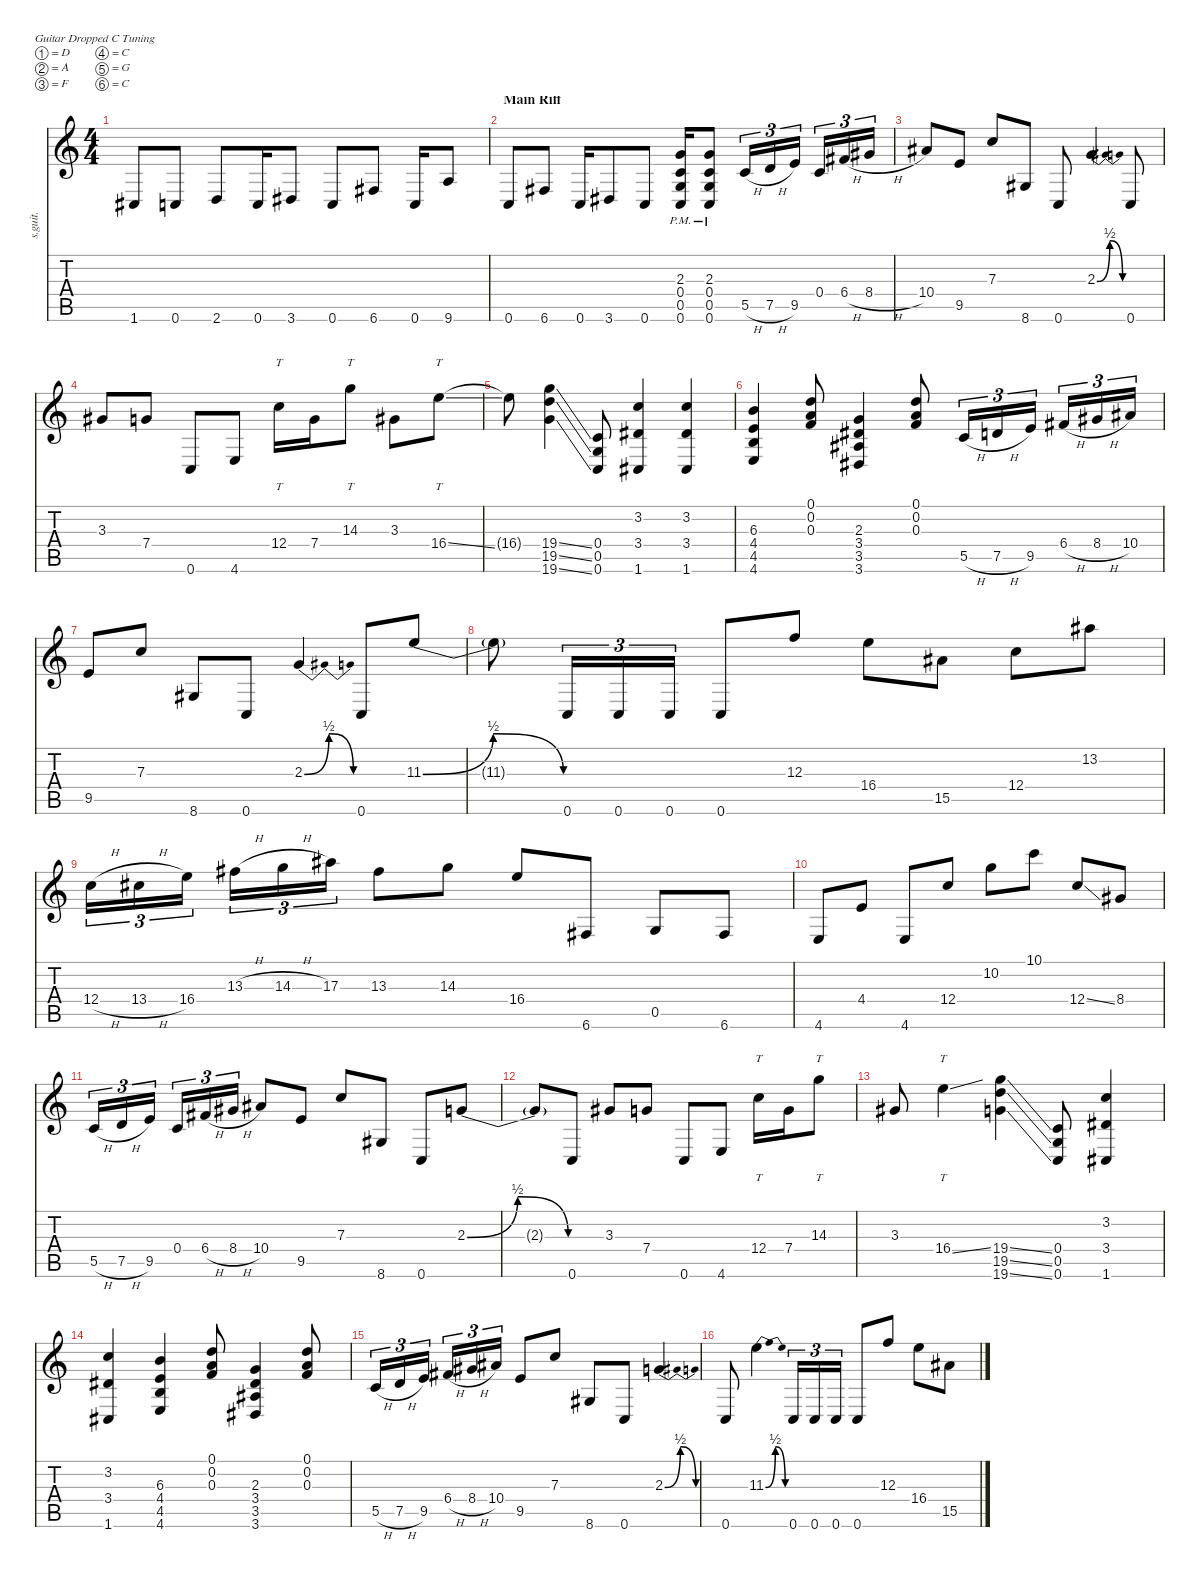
\defaultSystemsLayout 4
\hideDynamics
\bracketExtendMode nobrackets
\track ("Rhythm Main" "s.guit.") {instrument distortionguitar}
\staff {score tabs}
\tuning (D4 A3 F3 C3 G2 C2)
\ts (4 4)
\tempo (135 hide)
\clef g2
\ks c
1.6{acc #}.8{dy f} 0.6.8 2.6.8 0.6.16 3.6{acc #}.8 0.6.8 6.6{acc #}.8 0.6.16 9.6.8 |
\section ("" "Main Riff")
0.6.8 6.6{acc #}.8 0.6.16 3.6{acc #}.8 0.6.8 (2.3{pm} 0.4{pm} 0.5{pm} 0.6{pm}).16 (2.3{pm} 0.4{pm} 0.5{pm} 0.6{pm}).8 5.5{h}.16{tu (3 2)} 7.5{h}.16{tu (3 2)} 9.5.16{tu (3 2)} 0.4.16{tu (3 2)} 6.4{h acc #}.16{tu (3 2)} 8.4{h acc #}.16{tu (3 2)} |
10.4{acc #}.8 9.5.8 7.3.8 8.6{acc #}.8 0.6.8 2.3{be (bendrelease 0 0 30 2 30 2 60 0)}.4 0.6.8 |
3.3{acc #}.8 7.4.8 0.6.8 4.6.8 12.4.16{tt} 7.4.16 14.3.8{tt} 3.3{acc #}.8 16.4{ss}.8{tt} |
16.4{t}.8 (19.4{ss} 19.5{ss} 19.6{ss}).4 (0.4 0.5 0.6).8 (3.2 3.4{acc #} 1.6{acc #}).4 (3.2 3.4{acc #} 1.6{acc #}).4 |
(6.3 4.4 4.5 4.6).4 (0.1 0.2 0.3).8 (2.3 3.4{acc #} 3.5{acc #} 3.6{acc #}).4 (0.1 0.2 0.3).8 5.5{h}.16{tu (3 2)} 7.5{h}.16{tu (3 2)} 9.5.16{tu (3 2)} 6.4{h acc #}.16{tu (3 2)} 8.4{h acc #}.16{tu (3 2)} 10.4{acc #}.16{tu (3 2)} |
9.5.8 7.3.8 8.6{acc #}.8 0.6.8 2.3{be (bendrelease 0 0 30 2 30 2 60 0)}.4 0.6.8 11.3{be (bendrelease 0 0 30 2 30 2 60 0)}.8 |
11.3{t}.8 0.6.16{tu (3 2)} 0.6.16{tu (3 2)} 0.6.16{tu (3 2)} 0.6.8 12.3.8 16.4.8 15.5{acc #}.8 12.4.8 13.2{acc #}.8 |
12.4{h}.16{tu (3 2)} 13.4{h acc #}.16{tu (3 2)} 16.4.16{tu (3 2)} 13.3{h acc #}.16{tu (3 2)} 14.3{h}.16{tu (3 2)} 17.3{acc #}.16{tu (3 2)} 13.3{acc #}.8 14.3.8 16.4.8 6.6{acc #}.8 0.5.8 6.6{acc #}.8 |
4.6.8 4.4.8 4.6.8 12.4.8 10.2.8 10.1.8 12.4{ss}.8 8.4{acc #}.8 |
5.5{h}.16{tu (3 2)} 7.5{h}.16{tu (3 2)} 9.5.16{tu (3 2)} 0.4.16{tu (3 2)} 6.4{h acc #}.16{tu (3 2)} 8.4{h acc #}.16{tu (3 2)} 10.4{acc #}.8 9.5.8 7.3.8 8.6{acc #}.8 0.6.8 2.3{be (bendrelease 0 0 30 2 30 2 60 0)}.8 |
2.3{t}.8 0.6.8 3.3{acc #}.8 7.4.8 0.6.8 4.6.8 12.4.16{tt} 7.4.16 14.3.8{tt} |
3.3{acc #}.8 16.4{ss}.4{tt} (19.4{ss} 19.5{ss} 19.6{ss}).4 (0.4 0.5 0.6).8 (3.2 3.4{acc #} 1.6{acc #}).4 |
(3.2 3.4{acc #} 1.6{acc #}).4 (6.3 4.4 4.5 4.6).4 (0.1 0.2 0.3).8 (2.3 3.4{acc #} 3.5{acc #} 3.6{acc #}).4 (0.1 0.2 0.3).8 |
5.5{h}.16{tu (3 2)} 7.5{h}.16{tu (3 2)} 9.5.16{tu (3 2)} 6.4{h acc #}.16{tu (3 2)} 8.4{h acc #}.16{tu (3 2)} 10.4{acc #}.16{tu (3 2)} 9.5.8 7.3.8 8.6{acc #}.8 0.6.8 2.3{be (bendrelease 0 0 30 2 30 2 60 0)}.4 |
0.6.8 11.3{be (bendrelease 0 0 30 2 30 2 60 0)}.4 0.6.16{tu (3 2)} 0.6.16{tu (3 2)} 0.6.16{tu (3 2)} 0.6.8 12.3.8 16.4.8 15.5{acc #}.8
